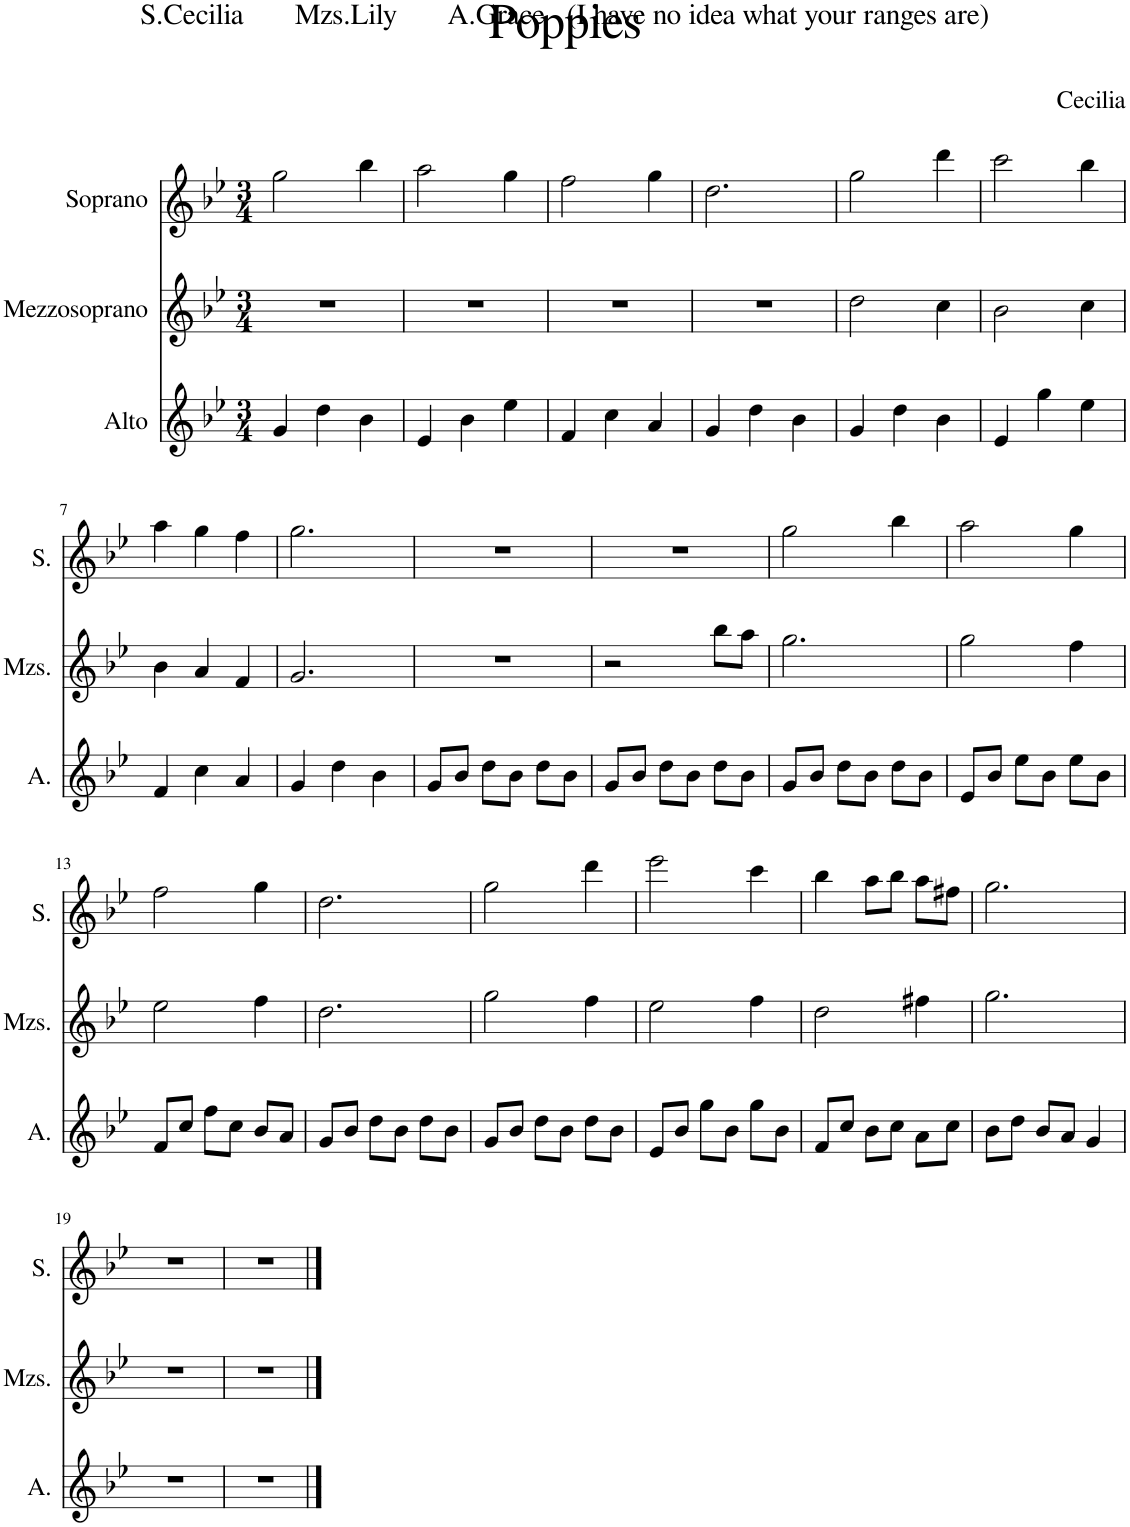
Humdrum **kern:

**kern	**kern	**kern
*part3	*part2	*part1
*staff3	*staff2	*staff1
*I"Alto	*I"Mezzosoprano	*I"Soprano
*I'A.	*I'Mzs.	*I'S.
*clefG2	*clefG2	*clefG2
*k[b-e-]	*k[b-e-]	*k[b-e-]
*M3/4	*M3/4	*M3/4
=1	=1	=1
4g/	2.r	2gg\
4dd\	.	.
4b-\	.	4bb-\
=2	=2	=2
4e-/	2.r	2aa\
4b-\	.	.
4ee-\	.	4gg\
=3	=3	=3
4f/	2.r	2ff\
4cc\	.	.
4a/	.	4gg\
=4	=4	=4
4g/	2.r	2.dd\
4dd\	.	.
4b-\	.	.
=5	=5	=5
4g/	2dd\	2gg\
4dd\	.	.
4b-\	4cc\	4ddd\
=6	=6	=6
4e-/	2b-\	2ccc\
4gg\	.	.
4ee-\	4cc\	4bb-\
!!LO:LB:g=z
=7	=7	=7
4f/	4b-\	4aa\
4cc\	4a/	4gg\
4a/	4f/	4ff\
=8	=8	=8
4g/	2.g/	2.gg\
4dd\	.	.
4b-\	.	.
=9	=9	=9
8g/L	2.r	2.r
8b-/J	.	.
8dd\L	.	.
8b-\J	.	.
8dd\L	.	.
8b-\J	.	.
=10	=10	=10
8g/L	2r	2.r
8b-/J	.	.
8dd\L	.	.
8b-\J	.	.
8dd\L	8bb-\L	.
8b-\J	8aa\J	.
=11	=11	=11
8g/L	2.gg\	2gg\
8b-/J	.	.
8dd\L	.	.
8b-\J	.	.
8dd\L	.	4bb-\
8b-\J	.	.
=12	=12	=12
8e-/L	2gg\	2aa\
8b-/J	.	.
8ee-\L	.	.
8b-\J	.	.
8ee-\L	4ff\	4gg\
8b-\J	.	.
!!LO:LB:g=z
=13	=13	=13
8f/L	2ee-\	2ff\
8cc/J	.	.
8ff\L	.	.
8cc\J	.	.
8b-/L	4ff\	4gg\
8a/J	.	.
=14	=14	=14
8g/L	2.dd\	2.dd\
8b-/J	.	.
8dd\L	.	.
8b-\J	.	.
8dd\L	.	.
8b-\J	.	.
=15	=15	=15
8g/L	2gg\	2gg\
8b-/J	.	.
8dd\L	.	.
8b-\J	.	.
8dd\L	4ff\	4ddd\
8b-\J	.	.
=16	=16	=16
8e-/L	2ee-\	2eee-\
8b-/J	.	.
8gg\L	.	.
8b-\J	.	.
8gg\L	4ff\	4ccc\
8b-\J	.	.
=17	=17	=17
8f/L	2dd\	4bb-\
8cc/J	.	.
8b-\L	.	8aa\L
8cc\J	.	8bb-\J
8a\L	4ff#X\	8aa\L
8cc\J	.	8ff#X\J
=18	=18	=18
8b-\L	2.gg\	2.gg\
8dd\J	.	.
8b-/L	.	.
8a/J	.	.
4g/	.	.
!!LO:LB:g=z
=19	=19	=19
2.r	2.r	2.r
=20	=20	=20
2.r	2.r	2.r
==	==	==
*-	*-	*-
